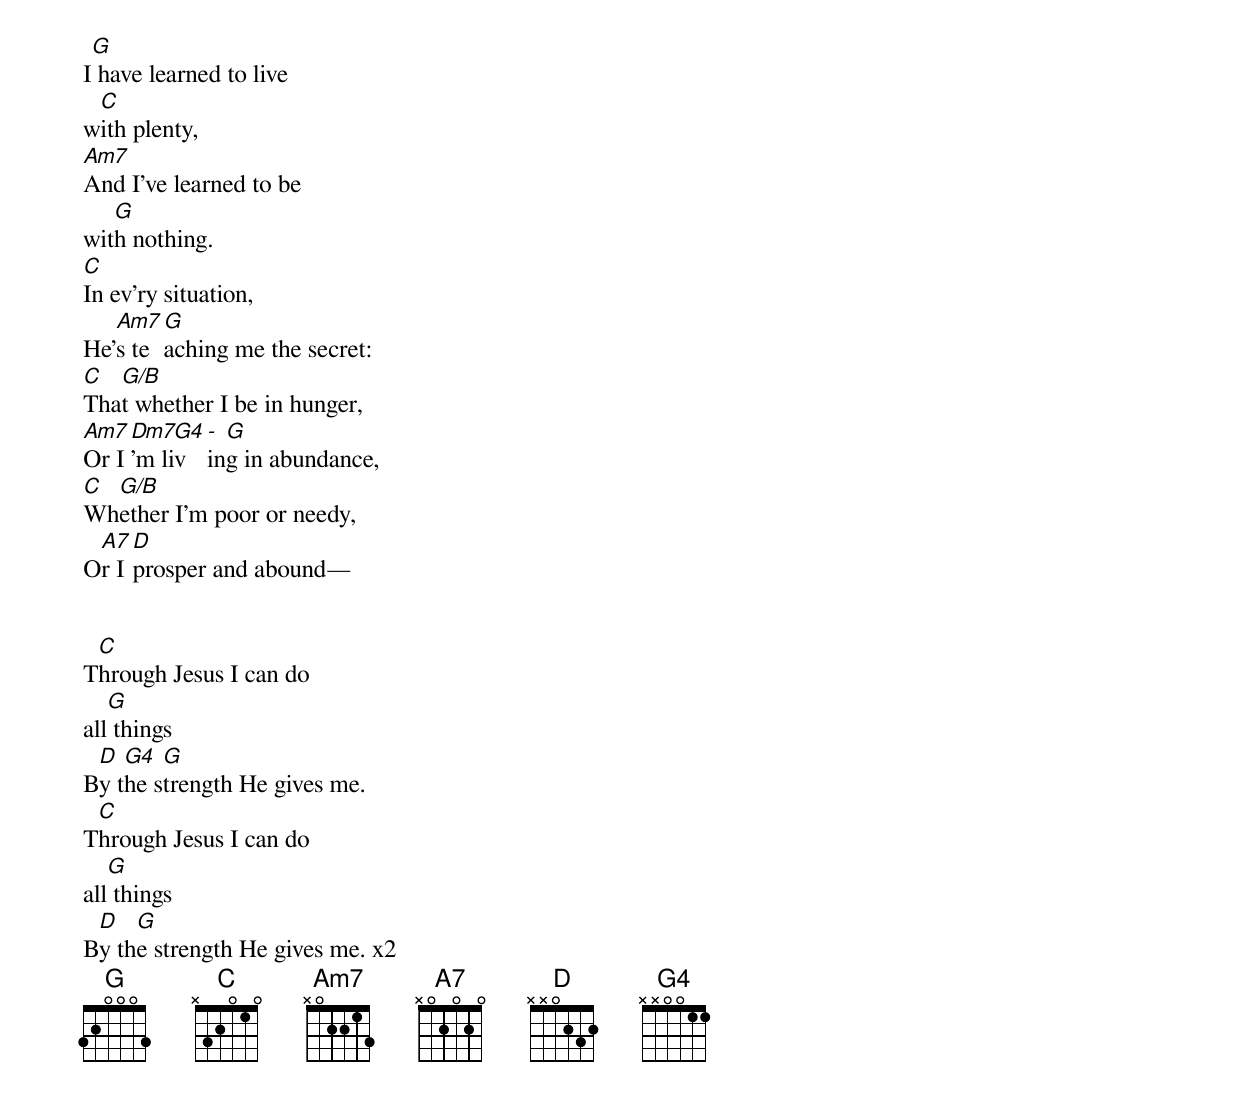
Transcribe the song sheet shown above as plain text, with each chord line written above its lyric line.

 G
I have learned to live
 C
with plenty,
Am7
And I’ve learned to be
   G
with nothing.
C
In ev’ry situation,
   Am7 G
He’s teaching me the secret:
C  G/B
That whether I be in hunger,
Am7 Dm7G4 - G
Or I’m living in abundance,
C G/B
Whether I’m poor or needy,
 A7  D
Or I prosper and abound—


 C
Through Jesus I can do
   G
all things
 D  G4  G
By the strength He gives me.
 C
Through Jesus I can do
   G
all things
 D   G
By the strength He gives me. x2
